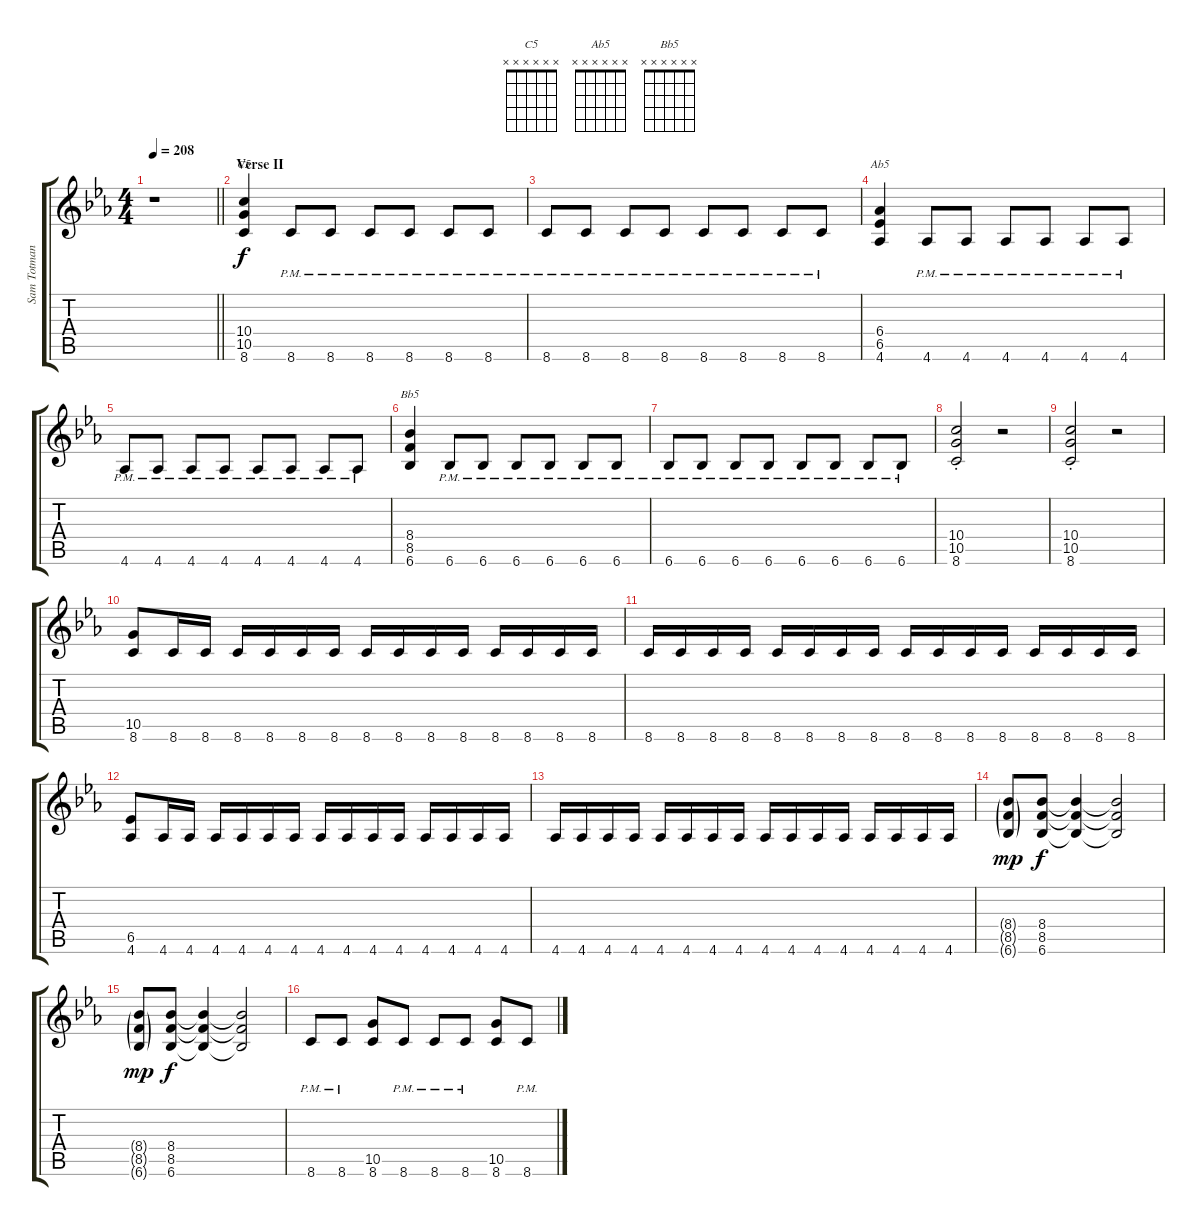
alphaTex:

\track ("Sam Totman (Lead 2 and Rhythm)" "Sam Totman") {instrument distortionguitar}
\staff {score tabs}
\tuning (E4 B3 G3 D3 A2 E2) {hide}
\chord ("C5" x x x x x x)
\chord ("Ab5" x x x x x x)
\chord ("Bb5" x x x x x x)
\ts (4 4)
\tempo 208
\clef g2
\barLineRight lightlight
\ks eb
r.1{dy f} |
\section ("" "Verse II")
(10.4 10.5 8.6).4{ch "C5"} 8.6{pm}.8 8.6{pm}.8 8.6{pm}.8 8.6{pm}.8 8.6{pm}.8 8.6{pm}.8 |
8.6{pm}.8 8.6{pm}.8 8.6{pm}.8 8.6{pm}.8 8.6{pm}.8 8.6{pm}.8 8.6{pm}.8 8.6{pm}.8 |
(6.4 6.5 4.6).4{ch "Ab5"} 4.6{pm}.8 4.6{pm}.8 4.6{pm}.8 4.6{pm}.8 4.6{pm}.8 4.6{pm}.8 |
4.6{pm}.8 4.6{pm}.8 4.6{pm}.8 4.6{pm}.8 4.6{pm}.8 4.6{pm}.8 4.6{pm}.8 4.6{pm}.8 |
(8.4 8.5 6.6).4{ch "Bb5"} 6.6{pm}.8 6.6{pm}.8 6.6{pm}.8 6.6{pm}.8 6.6{pm}.8 6.6{pm}.8 |
6.6{pm}.8 6.6{pm}.8 6.6{pm}.8 6.6{pm}.8 6.6{pm}.8 6.6{pm}.8 6.6{pm}.8 6.6{pm}.8 |
(10.4{st} 10.5{st} 8.6{st}).2 r.2 |
(10.4{st} 10.5{st} 8.6{st}).2 r.2 |
(10.5 8.6).8 8.6.16 8.6.16 8.6.16 8.6.16 8.6.16 8.6.16 8.6.16 8.6.16 8.6.16 8.6.16 8.6.16 8.6.16 8.6.16 8.6.16 |
8.6.16 8.6.16 8.6.16 8.6.16 8.6.16 8.6.16 8.6.16 8.6.16 8.6.16 8.6.16 8.6.16 8.6.16 8.6.16 8.6.16 8.6.16 8.6.16 |
(6.5 4.6).8 4.6.16 4.6.16 4.6.16 4.6.16 4.6.16 4.6.16 4.6.16 4.6.16 4.6.16 4.6.16 4.6.16 4.6.16 4.6.16 4.6.16 |
4.6.16 4.6.16 4.6.16 4.6.16 4.6.16 4.6.16 4.6.16 4.6.16 4.6.16 4.6.16 4.6.16 4.6.16 4.6.16 4.6.16 4.6.16 4.6.16 |
(8.4{g} 8.5{g} 6.6{g}).8{dy mp} (8.4 8.5 6.6).8{dy f} (8.4{t} 8.5{t} 6.6{t}).4 (8.4{t} 8.5{t} 6.6{t}).2 |
(8.4{g} 8.5{g} 6.6{g}).8{dy mp} (8.4 8.5 6.6).8{dy f} (8.4{t} 8.5{t} 6.6{t}).4 (8.4{t} 8.5{t} 6.6{t}).2 |
8.6{pm}.8 8.6{pm}.8 (10.5 8.6).8 8.6{pm}.8 8.6{pm}.8 8.6{pm}.8 (10.5 8.6).8 8.6{pm}.8
